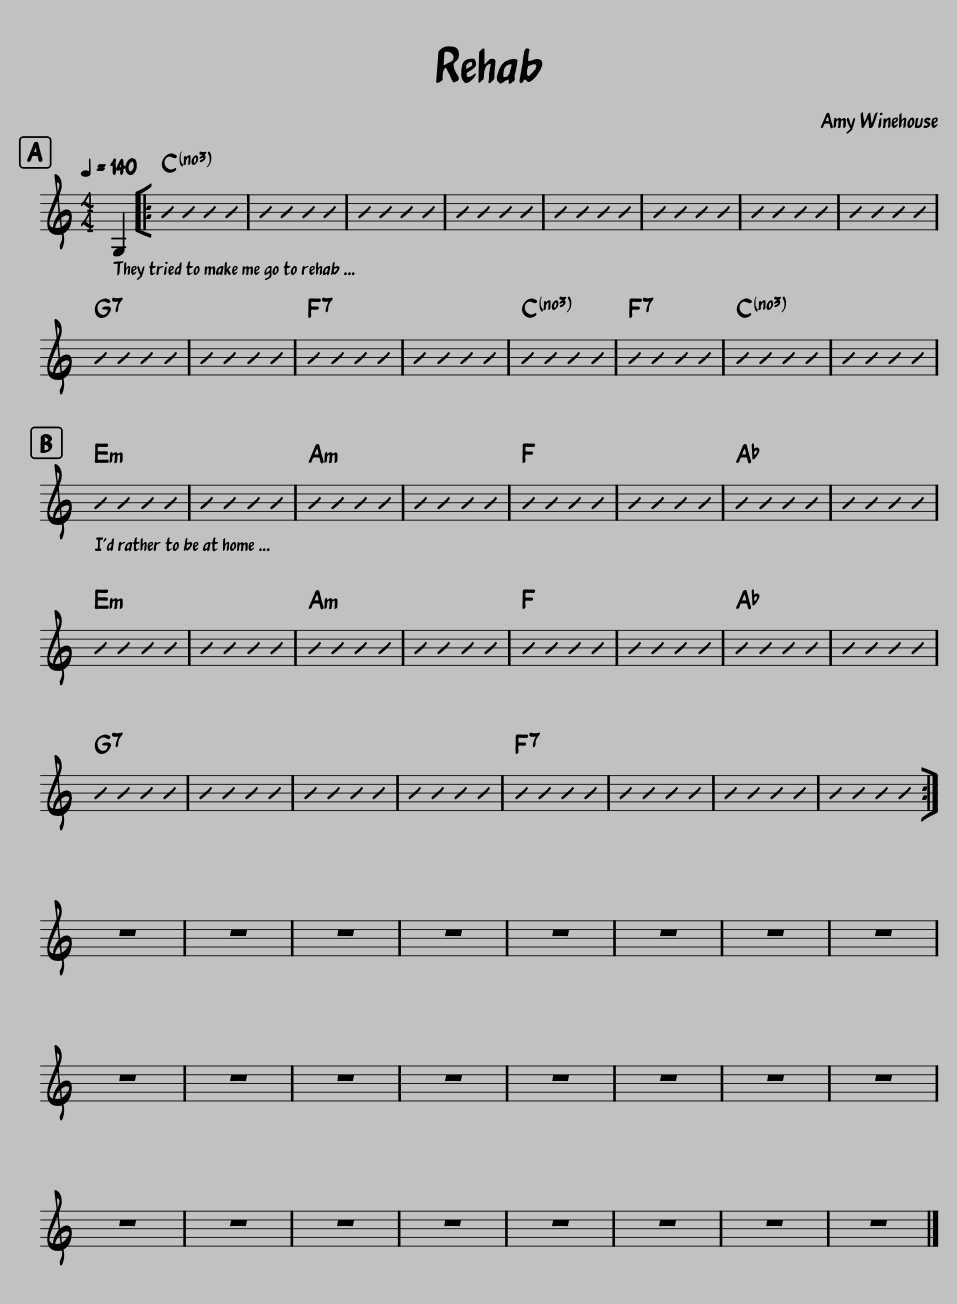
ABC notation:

X:1
L:1/8
Q:1/4=140
M:4/4
I:linebreak $
K:C
U:s=!stemless!
V:1 treble
V:1
 G,2 |: sB2 sB2 sB2 sB2 | sB2 sB2 sB2 sB2 | sB2 sB2 sB2 sB2 | sB2 sB2 sB2 sB2 | %5
 sB2 sB2 sB2 sB2 | sB2 sB2 sB2 sB2 | sB2 sB2 sB2 sB2 | sB2 sB2 sB2 sB2 |$ sB2 sB2 sB2 sB2 | %10
 sB2 sB2 sB2 sB2 | sB2 sB2 sB2 sB2 | sB2 sB2 sB2 sB2 | sB2 sB2 sB2 sB2 | sB2 sB2 sB2 sB2 | %15
 sB2 sB2 sB2 sB2 | sB2 sB2 sB2 sB2 |$ sB2 sB2 sB2 sB2 | sB2 sB2 sB2 sB2 | sB2 sB2 sB2 sB2 | %20
 sB2 sB2 sB2 sB2 | sB2 sB2 sB2 sB2 | sB2 sB2 sB2 sB2 | sB2 sB2 sB2 sB2 | sB2 sB2 sB2 sB2 |$ %25
 sB2 sB2 sB2 sB2 | sB2 sB2 sB2 sB2 | sB2 sB2 sB2 sB2 | sB2 sB2 sB2 sB2 | sB2 sB2 sB2 sB2 | %30
 sB2 sB2 sB2 sB2 | sB2 sB2 sB2 sB2 | sB2 sB2 sB2 sB2 |$ sB2 sB2 sB2 sB2 | sB2 sB2 sB2 sB2 | %35
 sB2 sB2 sB2 sB2 | sB2 sB2 sB2 sB2 | sB2 sB2 sB2 sB2 | sB2 sB2 sB2 sB2 | sB2 sB2 sB2 sB2 | %40
 sB2 sB2 sB2 sB2 :|$ z8 | z8 | z8 | z8 | %45
 z8 | z8 | z8 | z8 |$ z8 | %50
 z8 | z8 | z8 | z8 | z8 | %55
 z8 | z8 |$ z8 | z8 | z8 | %60
 z8 | z8 | z8 | z8 | z8 |] %65
